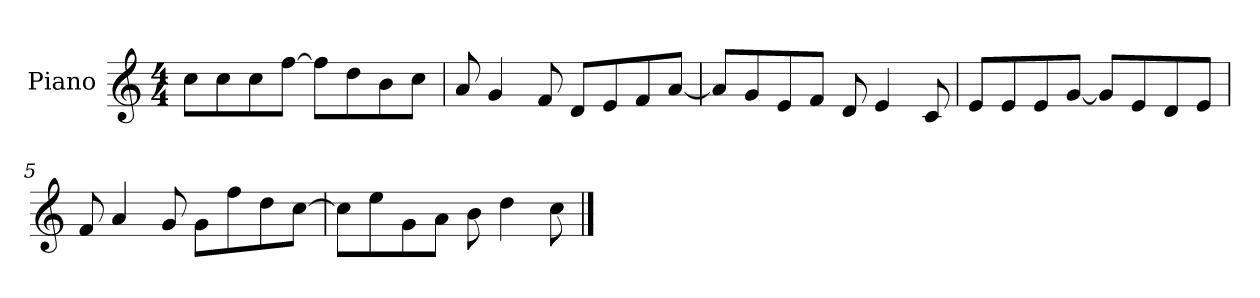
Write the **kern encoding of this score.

**kern
*part1
*staff1
*I"Piano
*I'P-no
*clefG2
*k[]
*M4/4
*MM90
=1
8cc\L
8cc\
8cc\
[8ff\J
8ff\L]
8dd\
8b\
8cc\J
=2
8a/
4g/
8f/
8d/L
8e/
8f/
[8a/J
=3
8a/L]
8g/
8e/
8f/J
8d/
4e/
8c/
=4
8e/L
8e/
8e/
[8g/J
8g/L]
8e/
8d/
8e/J
=5
8f/
4a/
8g/
8g\L
8ff\
8dd\
[8cc\J
!!LO:LB:g=z
=6
8cc\L]
8ee\
8g\
8a\J
8b\
4dd\
8cc\
==
*-
